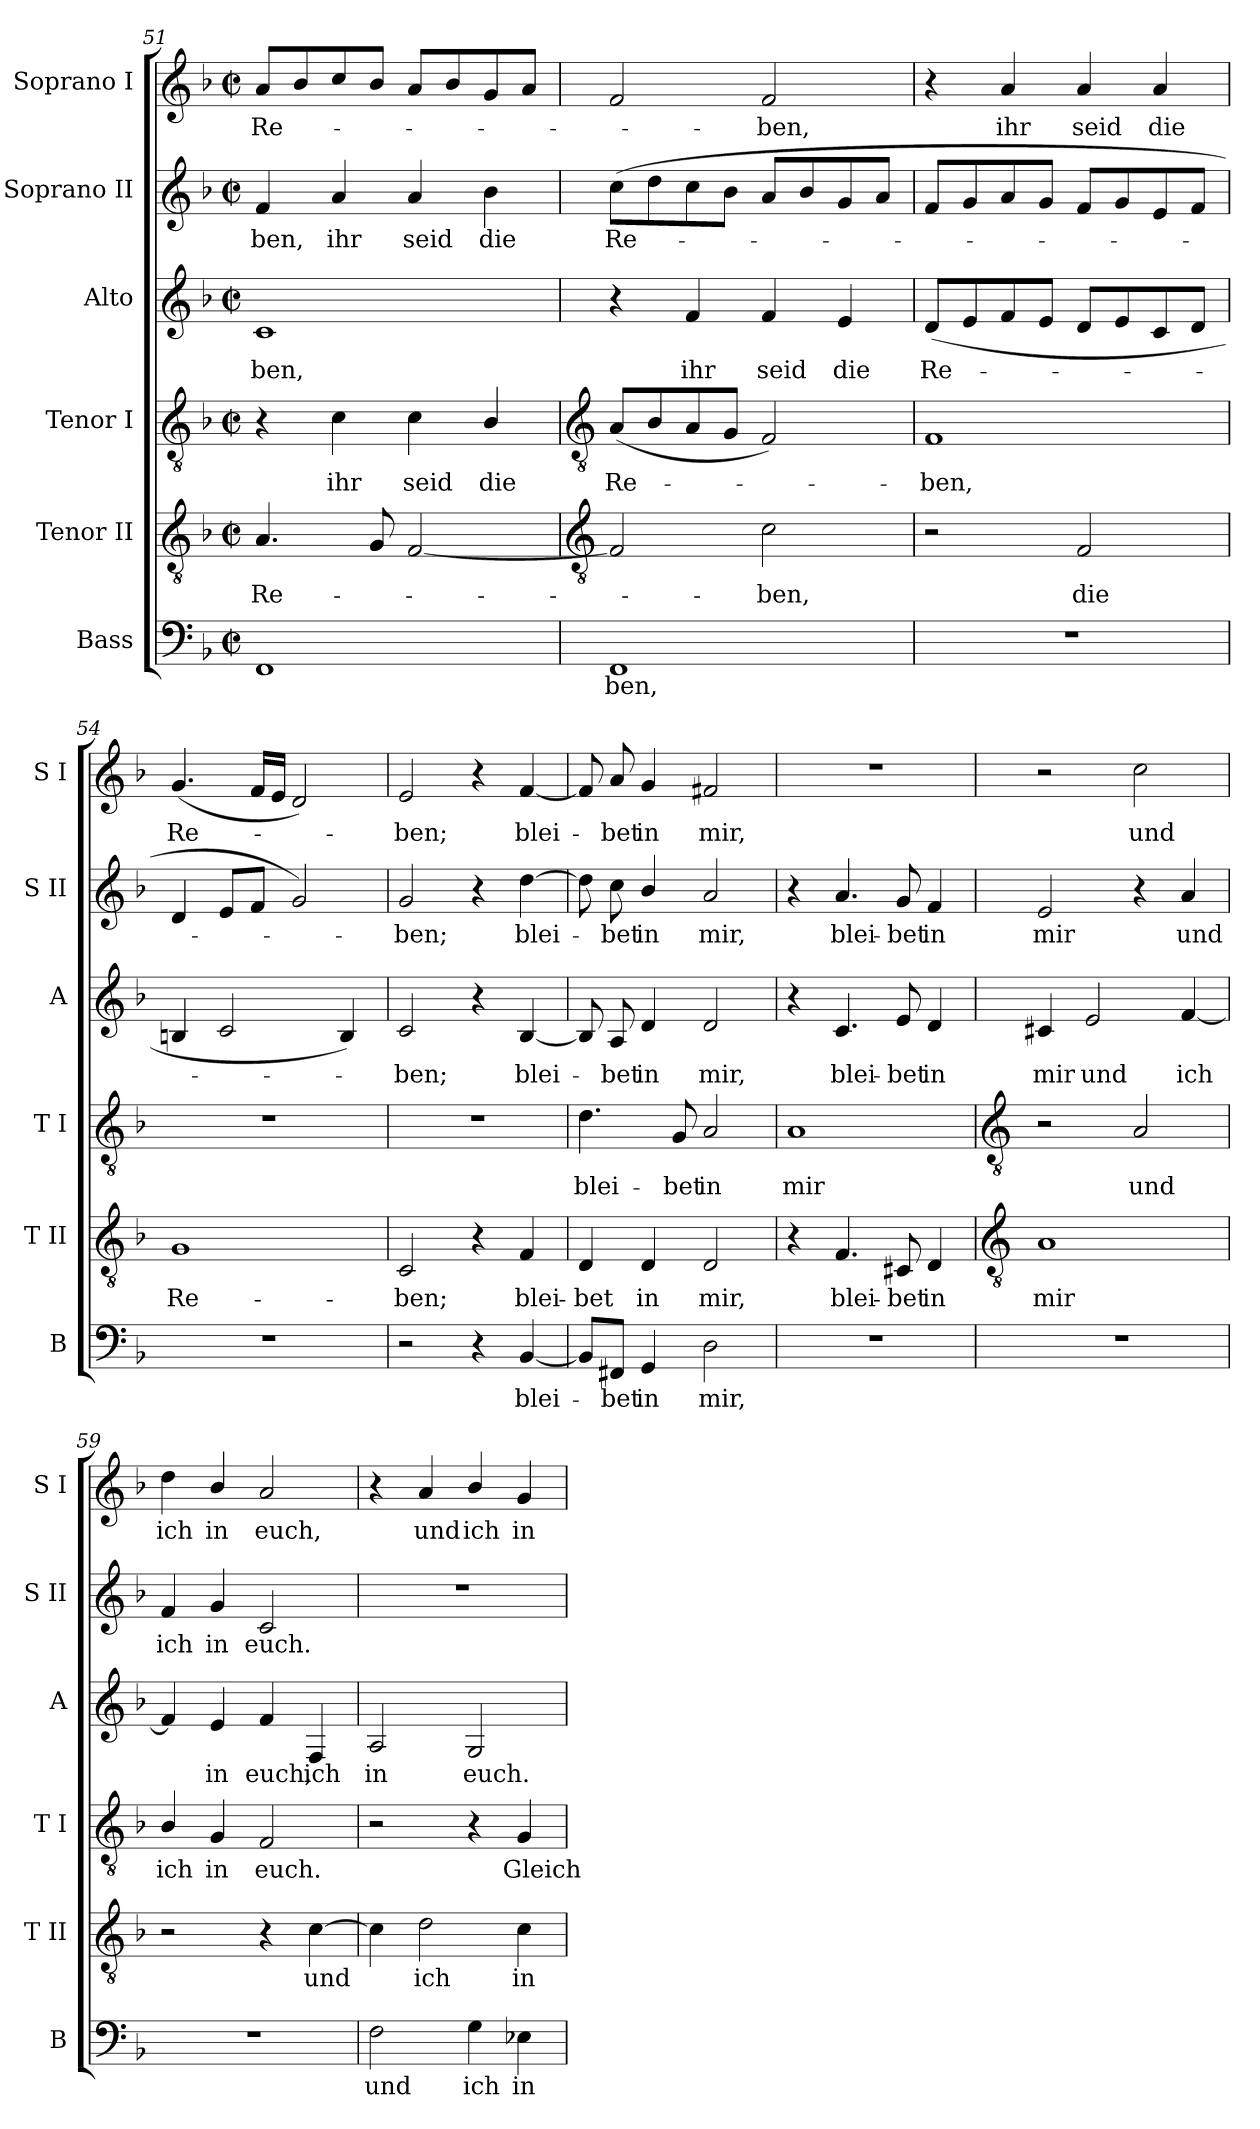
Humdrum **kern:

**kern	**text	**kern	**text	**kern	**text	**kern	**text	**kern	**text	**kern	**text
*part6	*part6	*part5	*part5	*part4	*part4	*part3	*part3	*part2	*part2	*part1	*part1
*staff6	*staff6	*staff5	*staff5	*staff4	*staff4	*staff3	*staff3	*staff2	*staff2	*staff1	*staff1
*I"Bass	*	*I"Tenor II	*	*I"Tenor I	*	*I"Alto	*	*I"Soprano II	*	*I"Soprano I	*
*I'B	*	*I'T II	*	*I'T I	*	*I'A	*	*I'S II	*	*I'S I	*
*clefF4	*	*clefGv2	*	*clefGv2	*	*clefG2	*	*clefG2	*	*clefG2	*
*k[b-]	*	*k[b-]	*	*k[b-]	*	*k[b-]	*	*k[b-]	*	*k[b-]	*
*F:	*	*F:	*	*F:	*	*F:	*	*F:	*	*F:	*
*M2/2	*	*M2/2	*	*M2/2	*	*M2/2	*	*M2/2	*	*M2/2	*
*met(c|)	*	*met(c|)	*	*met(c|)	*	*met(c|)	*	*met(c|)	*	*met(c|)	*
=51	=51	=51	=51	=51	=51	=51	=51	=51	=51	=51	=51
!	!	!	!LO:LY:b	!	!	!	!LO:LY:b	!	!LO:LY:b	!	!LO:LY:b
1FF	.	4.A	Re-	4r	.	1c	ben,	4f	ben,	8a/L	Re-
.	.	.	.	.	.	.	.	.	.	8b-/	.
!	!	!	!	!	!LO:LY:b	!	!	!	!LO:LY:b	!	!
.	.	.	.	4c	ihr	.	.	4a	ihr	8cc/	.
.	.	8G	.	.	.	.	.	.	.	8b-/J	.
!	!	!	!	!	!LO:LY:b	!	!	!	!LO:LY:b	!	!
.	.	[2F	.	4c	seid	.	.	4a	seid	8aL	.
.	.	.	.	.	.	.	.	.	.	8b-	.
!	!	!	!	!	!LO:LY:b	!	!	!	!LO:LY:b	!	!
.	.	.	.	4B-/	die	.	.	4b-	die	8g	.
.	.	.	.	.	.	.	.	.	.	8aJ	.
!!LO:LB:g=z
=52	=52	=52	=52	=52	=52	=52	=52	=52	=52	=52	=52
*	*	*clefGv2	*	*clefGv2	*	*	*	*	*	*	*
!	!LO:LY:b	!	!	!	!LO:LY:b	!	!	!	!LO:LY:b	!	!
1FF	ben,	2F]	.	(<8AL	Re-	4r	.	(<8ccL	Re-	2f	.
.	.	.	.	8B-	.	.	.	8dd	.	.	.
!	!	!	!	!	!	!	!LO:LY:b	!	!	!	!
.	.	.	.	8A	.	4f	ihr	8cc	.	.	.
.	.	.	.	8GJ	.	.	.	8b-J	.	.	.
!	!	!	!LO:LY:b	!	!	!	!LO:LY:b	!	!	!	!LO:LY:b
.	.	2c	ben,	2F)	.	4f	seid	8aL	.	2f	ben,
.	.	.	.	.	.	.	.	8b-	.	.	.
!	!	!	!	!	!	!	!LO:LY:b	!	!	!	!
.	.	.	.	.	.	4e	die	8g	.	.	.
.	.	.	.	.	.	.	.	8aJ	.	.	.
=53	=53	=53	=53	=53	=53	=53	=53	=53	=53	=53	=53
!	!	!	!	!	!LO:LY:b	!	!LO:LY:b	!	!	!	!
1r	.	2r	.	1F	ben,	(<8dL	Re-	8fL	.	4r	.
.	.	.	.	.	.	8e	.	8g	.	.	.
!	!	!	!	!	!	!	!	!	!	!	!LO:LY:b
.	.	.	.	.	.	8f	.	8a	.	4a	ihr
.	.	.	.	.	.	8eJ	.	8gJ	.	.	.
!	!	!	!LO:LY:b	!	!	!	!	!	!	!	!LO:LY:b
.	.	2F	die	.	.	8dL	.	8fL	.	4a	seid
.	.	.	.	.	.	8e	.	8g	.	.	.
!	!	!	!	!	!	!	!	!	!	!	!LO:LY:b
.	.	.	.	.	.	8c	.	8e	.	4a	die
.	.	.	.	.	.	8dJ	.	8fJ	.	.	.
=54	=54	=54	=54	=54	=54	=54	=54	=54	=54	=54	=54
!	!	!	!LO:LY:b	!	!	!	!	!	!	!	!LO:LY:b
1r	.	1G	Re-	1r	.	4Bn	.	4d	.	(<4.g	Re-
.	.	.	.	.	.	2c	.	8eL	.	.	.
.	.	.	.	.	.	.	.	8fJ	.	16fLL	.
.	.	.	.	.	.	.	.	.	.	16eJJ	.
.	.	.	.	.	.	.	.	2g)	.	2d)	.
.	.	.	.	.	.	4B)	.	.	.	.	.
=55	=55	=55	=55	=55	=55	=55	=55	=55	=55	=55	=55
!	!	!	!LO:LY:b	!	!	!	!LO:LY:b	!	!LO:LY:b	!	!LO:LY:b
2r	.	2C	-ben;	1r	.	2c	ben;	2g	ben;	2e	ben;
4r	.	4r	.	.	.	4r	.	4r	.	4r	.
!	!LO:LY:b	!	!LO:LY:b	!	!	!	!LO:LY:b	!	!LO:LY:b	!	!LO:LY:b
[4BB-	blei-	4F	blei-	.	.	[4B-	blei-	[4dd	blei-	[4f	blei-
=56	=56	=56	=56	=56	=56	=56	=56	=56	=56	=56	=56
!	!	!	!LO:LY:b	!	!LO:LY:b	!	!	!	!	!	!
8BB-/L]	.	4D	-bet	4.d	blei-	8B-]	.	8dd]	.	8f]	.
!	!LO:LY:b	!	!	!	!	!	!LO:LY:b	!	!LO:LY:b	!	!LO:LY:b
8FF#X/J	bet	.	.	.	.	8A	bet	8cc	bet	8a	bet
!	!LO:LY:b	!	!LO:LY:b	!	!	!	!LO:LY:b	!	!LO:LY:b	!	!LO:LY:b
4GG	in	4D	in	.	.	4d	in	4b-/	in	4g	in
!	!	!	!	!	!LO:LY:b	!	!	!	!	!	!
.	.	.	.	8G	-bet	.	.	.	.	.	.
!	!LO:LY:b	!	!LO:LY:b	!	!LO:LY:b	!	!LO:LY:b	!	!LO:LY:b	!	!LO:LY:b
2D	mir,	2D	mir,	2A	in	2d	mir,	2a	mir,	2f#X	mir,
=57	=57	=57	=57	=57	=57	=57	=57	=57	=57	=57	=57
!	!	!	!	!	!LO:LY:b	!	!	!	!	!	!
1r	.	4r	.	1A	mir	4r	.	4r	.	1r	.
!	!	!	!LO:LY:b	!	!	!	!LO:LY:b	!	!LO:LY:b	!	!
.	.	4.F	blei-	.	.	4.c	blei-	4.a	blei-	.	.
!	!	!	!LO:LY:b	!	!	!	!LO:LY:b	!	!LO:LY:b	!	!
.	.	8C#X	-bet	.	.	8e	-bet	8g	-bet	.	.
!	!	!	!LO:LY:b	!	!	!	!LO:LY:b	!	!LO:LY:b	!	!
.	.	4D	in	.	.	4d	in	4f	in	.	.
!!LO:LB:g=z
=58	=58	=58	=58	=58	=58	=58	=58	=58	=58	=58	=58
*	*	*clefGv2	*	*clefGv2	*	*	*	*	*	*	*
!	!	!	!LO:LY:b	!	!	!	!LO:LY:b	!	!LO:LY:b	!	!
1r	.	1A	mir	2r	.	4c#X	mir	2e	mir	2r	.
!	!	!	!	!	!	!	!LO:LY:b	!	!	!	!
.	.	.	.	.	.	2e	und	.	.	.	.
!	!	!	!	!	!LO:LY:b	!	!	!	!	!	!LO:LY:b
.	.	.	.	2A	und	.	.	4r	.	2cc	und
!	!	!	!	!	!	!	!LO:LY:b	!	!LO:LY:b	!	!
.	.	.	.	.	.	[4f	ich	4a	und	.	.
=59	=59	=59	=59	=59	=59	=59	=59	=59	=59	=59	=59
!	!	!	!	!	!LO:LY:b	!	!	!	!LO:LY:b	!	!LO:LY:b
1r	.	2r	.	4B-/	ich	4f]	.	4f	ich	4dd	ich
!	!	!	!	!	!LO:LY:b	!	!LO:LY:b	!	!LO:LY:b	!	!LO:LY:b
.	.	.	.	4G	in	4e	in	4g	in	4b-/	in
!	!	!	!	!	!LO:LY:b	!	!LO:LY:b	!	!LO:LY:b	!	!LO:LY:b
.	.	4r	.	2F	euch.	4f	euch,	2c	euch.	2a	euch,
!	!	!	!LO:LY:b	!	!	!	!LO:LY:b	!	!	!	!
.	.	[4c	und	.	.	4F	ich	.	.	.	.
=60	=60	=60	=60	=60	=60	=60	=60	=60	=60	=60	=60
!	!LO:LY:b	!	!	!	!	!	!LO:LY:b	!	!	!	!
2F	und	4c]	.	2r	.	2A	in	1r	.	4r	.
!	!	!	!LO:LY:b	!	!	!	!	!	!	!	!LO:LY:b
.	.	2d	ich	.	.	.	.	.	.	4a	und
!	!LO:LY:b	!	!	!	!	!	!LO:LY:b	!	!	!	!LO:LY:b
4G	ich	.	.	4r	.	2G	euch.	.	.	4b-/	ich
!	!LO:LY:b	!	!LO:LY:b	!	!LO:LY:b	!	!	!	!	!	!LO:LY:b
4E-X	in	4c	in	4G	Gleich	.	.	.	.	4g	in
=	=	=	=	=	=	=	=	=	=	=	=
*-	*-	*-	*-	*-	*-	*-	*-	*-	*-	*-	*-
